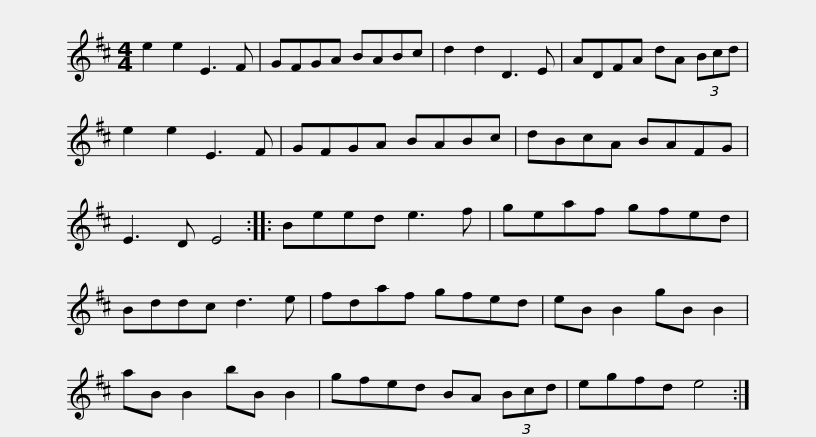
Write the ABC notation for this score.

X:1
L:1/8
M:4/4
I:linebreak $
K:D
V:1 treble
V:1
 e2 e2 E3 F | GFGA BABc | d2 d2 D3 E | ADFA dA (3Bcd | e2 e2 E3 F | %5
 GFGA BABc |$ dBcA BAFG | E3 D E4 :: Beed e3 f | geaf gfed | %10
 Bddc d3 e | fdaf gfed |$ eB B2 gB B2 | aB B2 bB B2 | gfed BA (3Bcd | %15
 egfd e4 :| %16
